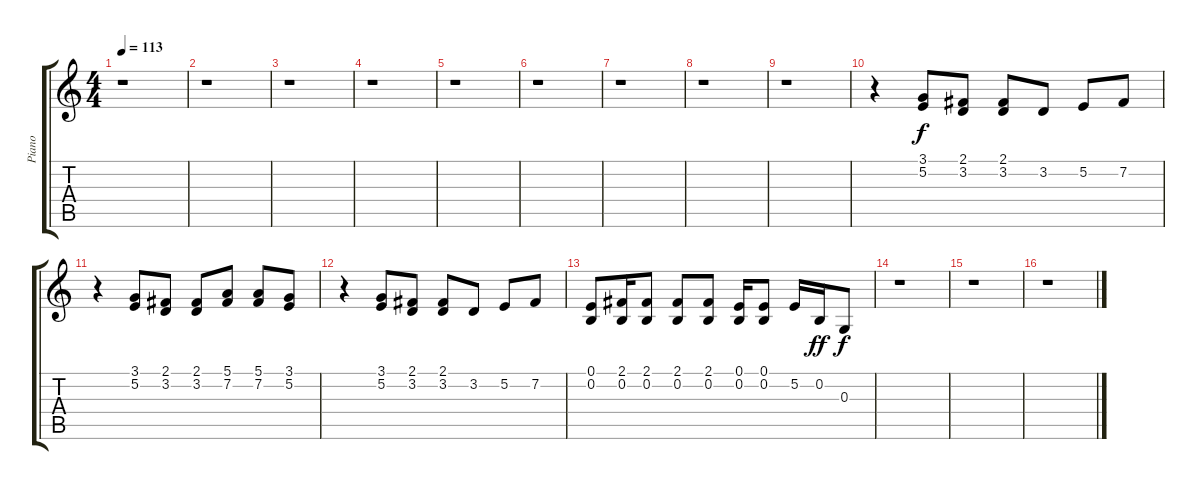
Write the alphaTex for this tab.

\track ("Piano" "Piano") {instrument electricgrandpiano}
\staff {score tabs}
\tuning (E4 B3 G3 D3 A2 E2) {hide}
\ts (4 4)
\tempo 113
\clef g2
\ks c
r.1{dy f} |
r.1 |
r.1 |
r.1 |
r.1 |
r.1 |
r.1 |
r.1 |
r.1 |
r.4 (3.1 5.2).8 (2.1 3.2).8 (2.1 3.2).8 3.2.8 5.2.8 7.2.8 |
r.4 (3.1 5.2).8 (2.1 3.2).8 (2.1 3.2).8 (5.1 7.2).8 (5.1 7.2).8 (3.1 5.2).8 |
r.4 (3.1 5.2).8 (2.1 3.2).8 (2.1 3.2).8 3.2.8 5.2.8 7.2.8 |
(0.1 0.2).8 (2.1 0.2).16 (2.1 0.2).8 (2.1 0.2).8 (2.1 0.2).8 (0.1 0.2).16 (0.1 0.2).8 5.2.16 0.2.16{dy ff} 0.3.8{dy f} |
r.1 |
r.1 |
r.1
